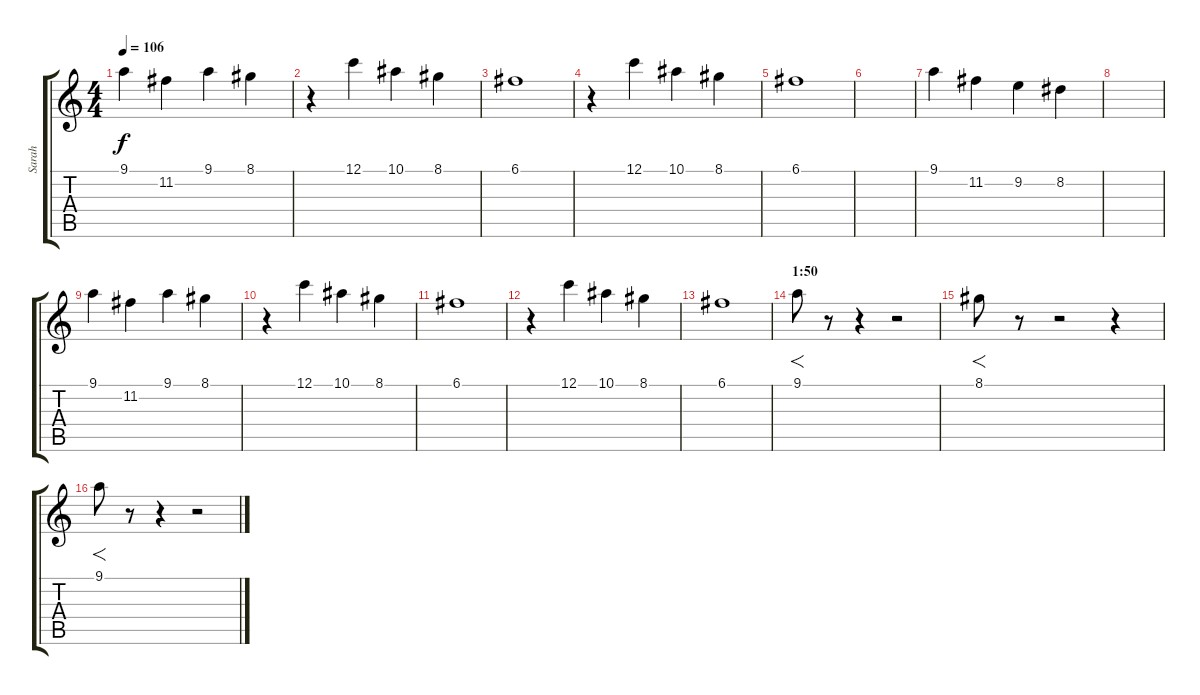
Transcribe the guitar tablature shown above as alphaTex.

\track ("Sarah" "Sarah") {instrument choiraahs}
\staff {score tabs}
\tuning (C5 G4 Eb4 Bb3 F3 C3) {hide}
\ts (4 4)
\tempo 106
\clef g2
\ks c
9.1.4{dy f} 11.2.4 9.1.4 8.1.4 |
r.4 12.1.4 10.1.4 8.1.4 |
6.1.1 |
r.4 12.1.4 10.1.4 8.1.4 |
6.1.1 |
|
9.1.4 11.2.4 9.2.4 8.2.4 |
|
9.1.4 11.2.4 9.1.4 8.1.4 |
r.4 12.1.4 10.1.4 8.1.4 |
6.1.1 |
r.4 12.1.4 10.1.4 8.1.4 |
6.1.1 |
\section ("" "1:50")
9.1.8{f} r.8 r.4 r.2 |
8.1.8{f} r.8 r.2 r.4 |
9.1.8{f} r.8 r.4 r.2
